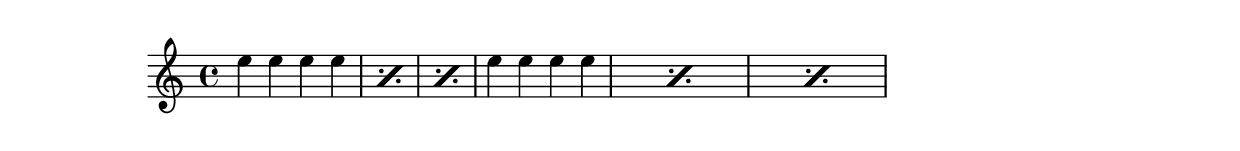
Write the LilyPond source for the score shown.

\version "2.18.0"

\header {
  texidoc = "
If you don't like the spacing used for percent repeats, you can enlarge
the percent bars by suitably adding hidden notes. 

"
  doctitle = "Spacing out percent repeats with hidden notes"
}
%% http://lsr.di.unimi.it/LSR/Item?id=11
%% see also http://www.lilypond.org/doc/v2.18/Documentation/snippets/spacing

\new Staff <<

  \new Voice {
    \repeat percent 3 \relative c'' { e e e e }
    \repeat percent 3 \relative c'' { e e e e }
  }
  
  \new Voice {
    s1 s s
    s1 \hideNotes \repeat unfold 8 c4 \unHideNotes 
  }

>>

